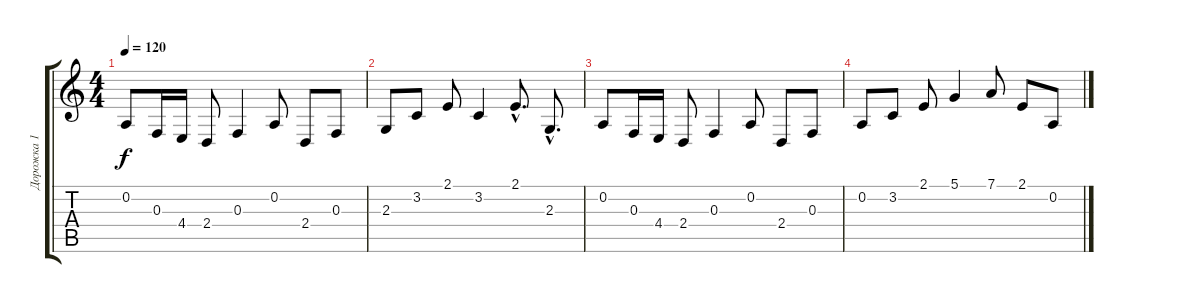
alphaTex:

\track ("Дорожка 1" "Дорожка 1") {instrument lead2sawtooth}
\staff {score tabs}
\tuning (D4 A3 F3 C3 G2 D2) {hide}
\ts (4 4)
\tempo 120
\clef g2
\ks c
0.2.8{dy f} 0.3.16 4.4.16 2.4.8 0.3.4 0.2.8 2.4.8 0.3.8 |
2.3.8 3.2.8 2.1.8 3.2.4 2.1{hac}.8{d} 2.3{hac}.8{d} |
0.2.8 0.3.16 4.4.16 2.4.8 0.3.4 0.2.8 2.4.8 0.3.8 |
0.2.8 3.2.8 2.1.8 5.1.4 7.1.8 2.1.8 0.2.8
